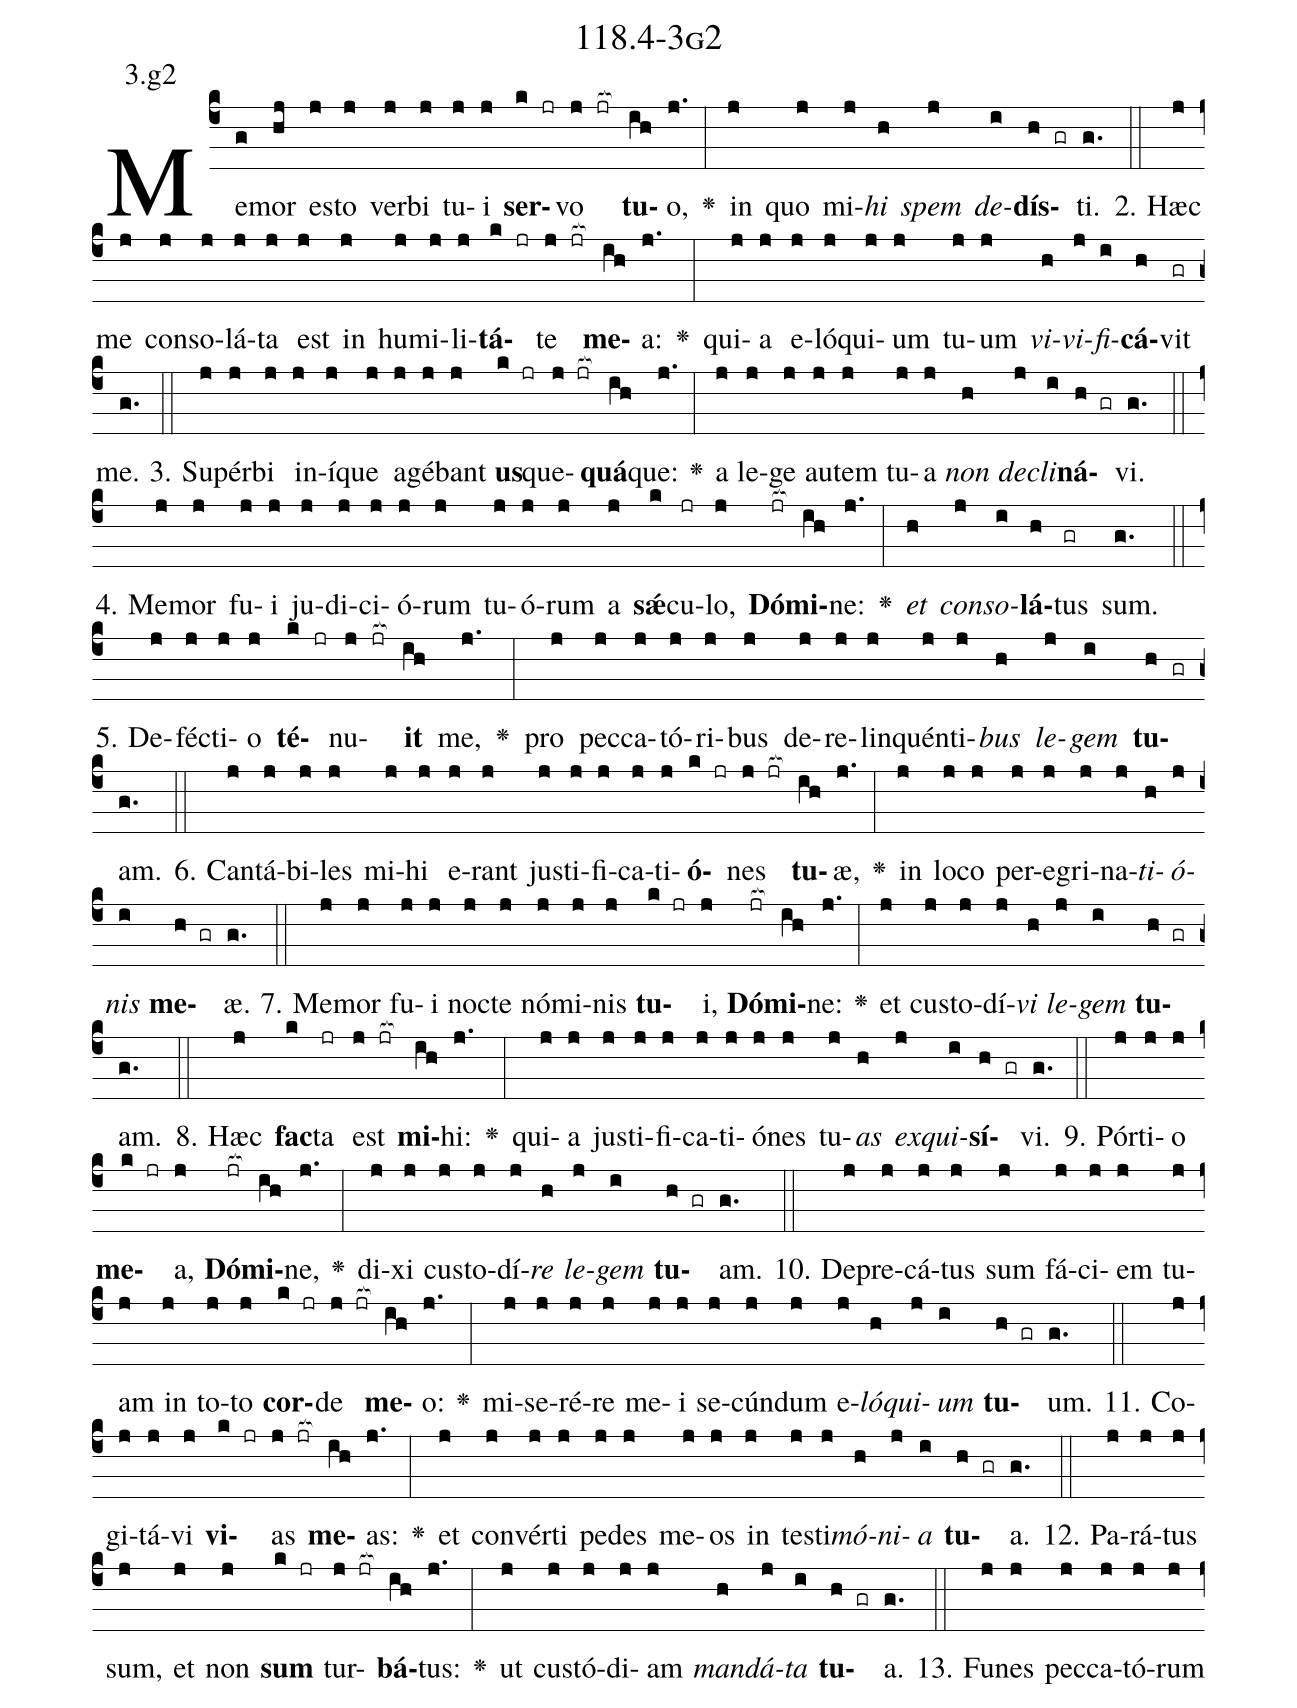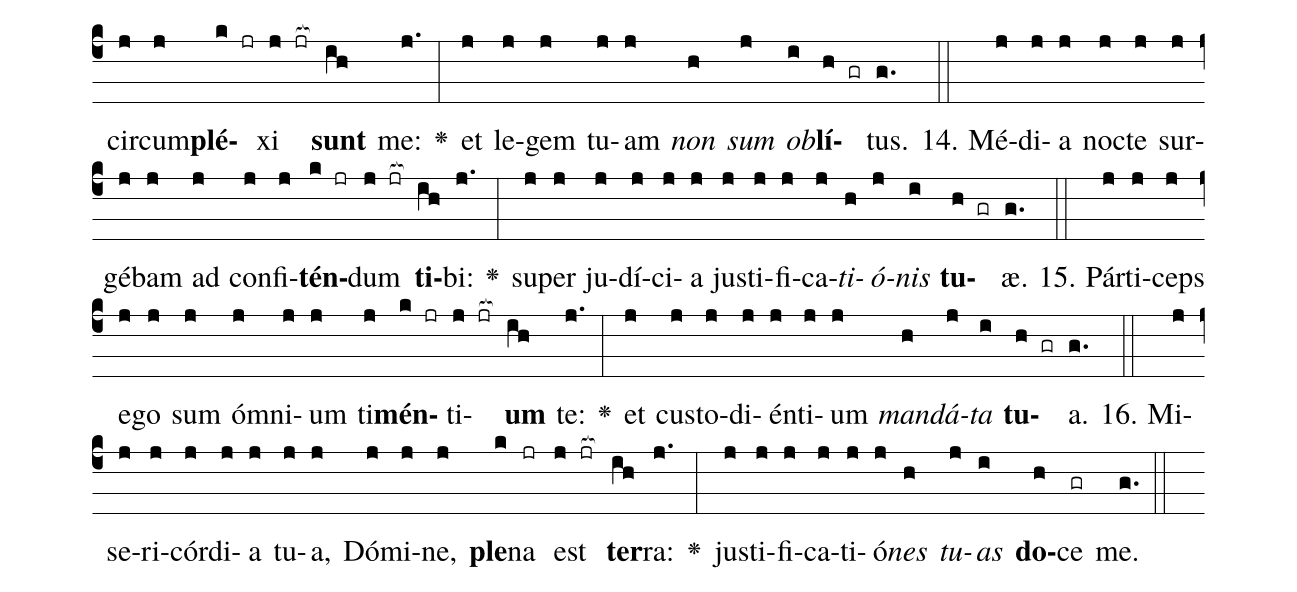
name: 118.4-3g2;
annotation: 3.g2;
%%
(c4)Me(g)mor(hj) es(j)to(j) ver(j)bi(j) tu(j)i(j) <b>ser</b>(k jr)vo(j jr[ocb:1{]) <b>tu</b>(ih[ocb:0}])o,(j.) <v>\greheightstar</v>(:) in(j) quo(j) mi(j)<i>hi</i>(h) <i>spem</i>(j) <i>de</i>(i)<b>dís</b>(h gr)ti.(g.) (::)
2. Hæc(j) me(j) con(j)so(j)lá(j)ta(j) est(j) in(j) hu(j)mi(j)li(j)<b>tá</b>(k jr)te(j jr[ocb:1{]) <b>me</b>(ih[ocb:0}])a:(j.) <v>\greheightstar</v>(:) qui(j)a(j) e(j)ló(j)qui(j)um(j) tu(j)um(j) <i>vi</i>(h)<i>vi</i>(j)<i>fi</i>(i)<b>cá</b>(h)vit(gr) me.(g.) (::)
3. Su(j)pér(j)bi(j) in(j)í(j)que(j) a(j)gé(j)bant(j) <b>us</b>(k jr)que(j jr[ocb:1{])<b>quá</b>(ih[ocb:0}])que:(j.) <v>\greheightstar</v>(:) a(j) le(j)ge(j) au(j)tem(j) tu(j)a(j) <i>non</i>(h) <i>de</i>(j)<i>cli</i>(i)<b>ná</b>(h gr)vi.(g.) (::)
4. Me(j)mor(j) fu(j)i(j) ju(j)di(j)ci(j)ó(j)rum(j) tu(j)ó(j)rum(j) a(j) <b>sǽ</b>(k)cu(jr)lo,(j) <b>Dó</b>(jr[ocb:1{])<b>mi</b>(ih[ocb:0}])ne:(j.) <v>\greheightstar</v>(:) <i>et</i>(h) <i>con</i>(j)<i>so</i>(i)<b>lá</b>(h)tus(gr) sum.(g.) (::)
5. De(j)féc(j)ti(j)o(j) <b>té</b>(k jr)nu(j jr[ocb:1{])<b>it</b>(ih[ocb:0}]) me,(j.) <v>\greheightstar</v>(:) pro(j) pec(j)ca(j)tó(j)ri(j)bus(j) de(j)re(j)lin(j)quén(j)ti(j)<i>bus</i>(h) <i>le</i>(j)<i>gem</i>(i) <b>tu</b>(h gr)am.(g.) (::)
6. Can(j)tá(j)bi(j)les(j) mi(j)hi(j) e(j)rant(j) jus(j)ti(j)fi(j)ca(j)ti(j)<b>ó</b>(k jr)nes(j jr[ocb:1{]) <b>tu</b>(ih[ocb:0}])æ,(j.) <v>\greheightstar</v>(:) in(j) lo(j)co(j) per(j)e(j)gri(j)na(j)<i>ti</i>(h)<i>ó</i>(j)<i>nis</i>(i) <b>me</b>(h gr)æ.(g.) (::)
7. Me(j)mor(j) fu(j)i(j) noc(j)te(j) nó(j)mi(j)nis(j) <b>tu</b>(k jr)i,(j) <b>Dó</b>(jr[ocb:1{])<b>mi</b>(ih[ocb:0}])ne:(j.) <v>\greheightstar</v>(:) et(j) cus(j)to(j)dí(j)<i>vi</i>(h) <i>le</i>(j)<i>gem</i>(i) <b>tu</b>(h gr)am.(g.) (::)
8. Hæc(j) <b>fac</b>(k)ta(jr) est(j jr[ocb:1{]) <b>mi</b>(ih[ocb:0}])hi:(j.) <v>\greheightstar</v>(:) qui(j)a(j) jus(j)ti(j)fi(j)ca(j)ti(j)ó(j)nes(j) tu(j)<i>as</i>(h) <i>ex</i>(j)<i>qui</i>(i)<b>sí</b>(h gr)vi.(g.) (::)
9. Pór(j)ti(j)o(j) <b>me</b>(k jr)a,(j) <b>Dó</b>(jr[ocb:1{])<b>mi</b>(ih[ocb:0}])ne,(j.) <v>\greheightstar</v>(:) di(j)xi(j) cus(j)to(j)dí(j)<i>re</i>(h) <i>le</i>(j)<i>gem</i>(i) <b>tu</b>(h gr)am.(g.) (::)
10. De(j)pre(j)cá(j)tus(j) sum(j) fá(j)ci(j)em(j) tu(j)am(j) in(j) to(j)to(j) <b>cor</b>(k jr)de(j jr[ocb:1{]) <b>me</b>(ih[ocb:0}])o:(j.) <v>\greheightstar</v>(:) mi(j)se(j)ré(j)re(j) me(j)i(j) se(j)cún(j)dum(j) e(j)<i>ló</i>(h)<i>qui</i>(j)<i>um</i>(i) <b>tu</b>(h gr)um.(g.) (::)
11. Co(j)gi(j)tá(j)vi(j) <b>vi</b>(k jr)as(j jr[ocb:1{]) <b>me</b>(ih[ocb:0}])as:(j.) <v>\greheightstar</v>(:) et(j) con(j)vér(j)ti(j) pe(j)des(j) me(j)os(j) in(j) tes(j)ti(j)<i>mó</i>(h)<i>ni</i>(j)<i>a</i>(i) <b>tu</b>(h gr)a.(g.) (::)
12. Pa(j)rá(j)tus(j) sum,(j) et(j) non(j) <b>sum</b>(k jr) tur(j jr[ocb:1{])<b>bá</b>(ih[ocb:0}])tus:(j.) <v>\greheightstar</v>(:) ut(j) cus(j)tó(j)di(j)am(j) <i>man</i>(h)<i>dá</i>(j)<i>ta</i>(i) <b>tu</b>(h gr)a.(g.) (::)
13. Fu(j)nes(j) pec(j)ca(j)tó(j)rum(j) cir(j)cum(j)<b>plé</b>(k jr)xi(j jr[ocb:1{]) <b>sunt</b>(ih[ocb:0}]) me:(j.) <v>\greheightstar</v>(:) et(j) le(j)gem(j) tu(j)am(j) <i>non</i>(h) <i>sum</i>(j) <i>ob</i>(i)<b>lí</b>(h gr)tus.(g.) (::)
14. Mé(j)di(j)a(j) noc(j)te(j) sur(j)gé(j)bam(j) ad(j) con(j)fi(j)<b>tén</b>(k jr)dum(j jr[ocb:1{]) <b>ti</b>(ih[ocb:0}])bi:(j.) <v>\greheightstar</v>(:) su(j)per(j) ju(j)dí(j)ci(j)a(j) jus(j)ti(j)fi(j)ca(j)<i>ti</i>(h)<i>ó</i>(j)<i>nis</i>(i) <b>tu</b>(h gr)æ.(g.) (::)
15. Pár(j)ti(j)ceps(j) e(j)go(j) sum(j) óm(j)ni(j)um(j) ti(j)<b>mén</b>(k jr)ti(j jr[ocb:1{])<b>um</b>(ih[ocb:0}]) te:(j.) <v>\greheightstar</v>(:) et(j) cus(j)to(j)di(j)én(j)ti(j)um(j) <i>man</i>(h)<i>dá</i>(j)<i>ta</i>(i) <b>tu</b>(h gr)a.(g.) (::)
16. Mi(j)se(j)ri(j)cór(j)di(j)a(j) tu(j)a,(j) Dó(j)mi(j)ne,(j) <b>ple</b>(k)na(jr) est(j jr[ocb:1{]) <b>ter</b>(ih[ocb:0}])ra:(j.) <v>\greheightstar</v>(:) jus(j)ti(j)fi(j)ca(j)ti(j)ó(j)<i>nes</i>(h) <i>tu</i>(j)<i>as</i>(i) <b>do</b>(h)ce(gr) me.(g.) (::)
